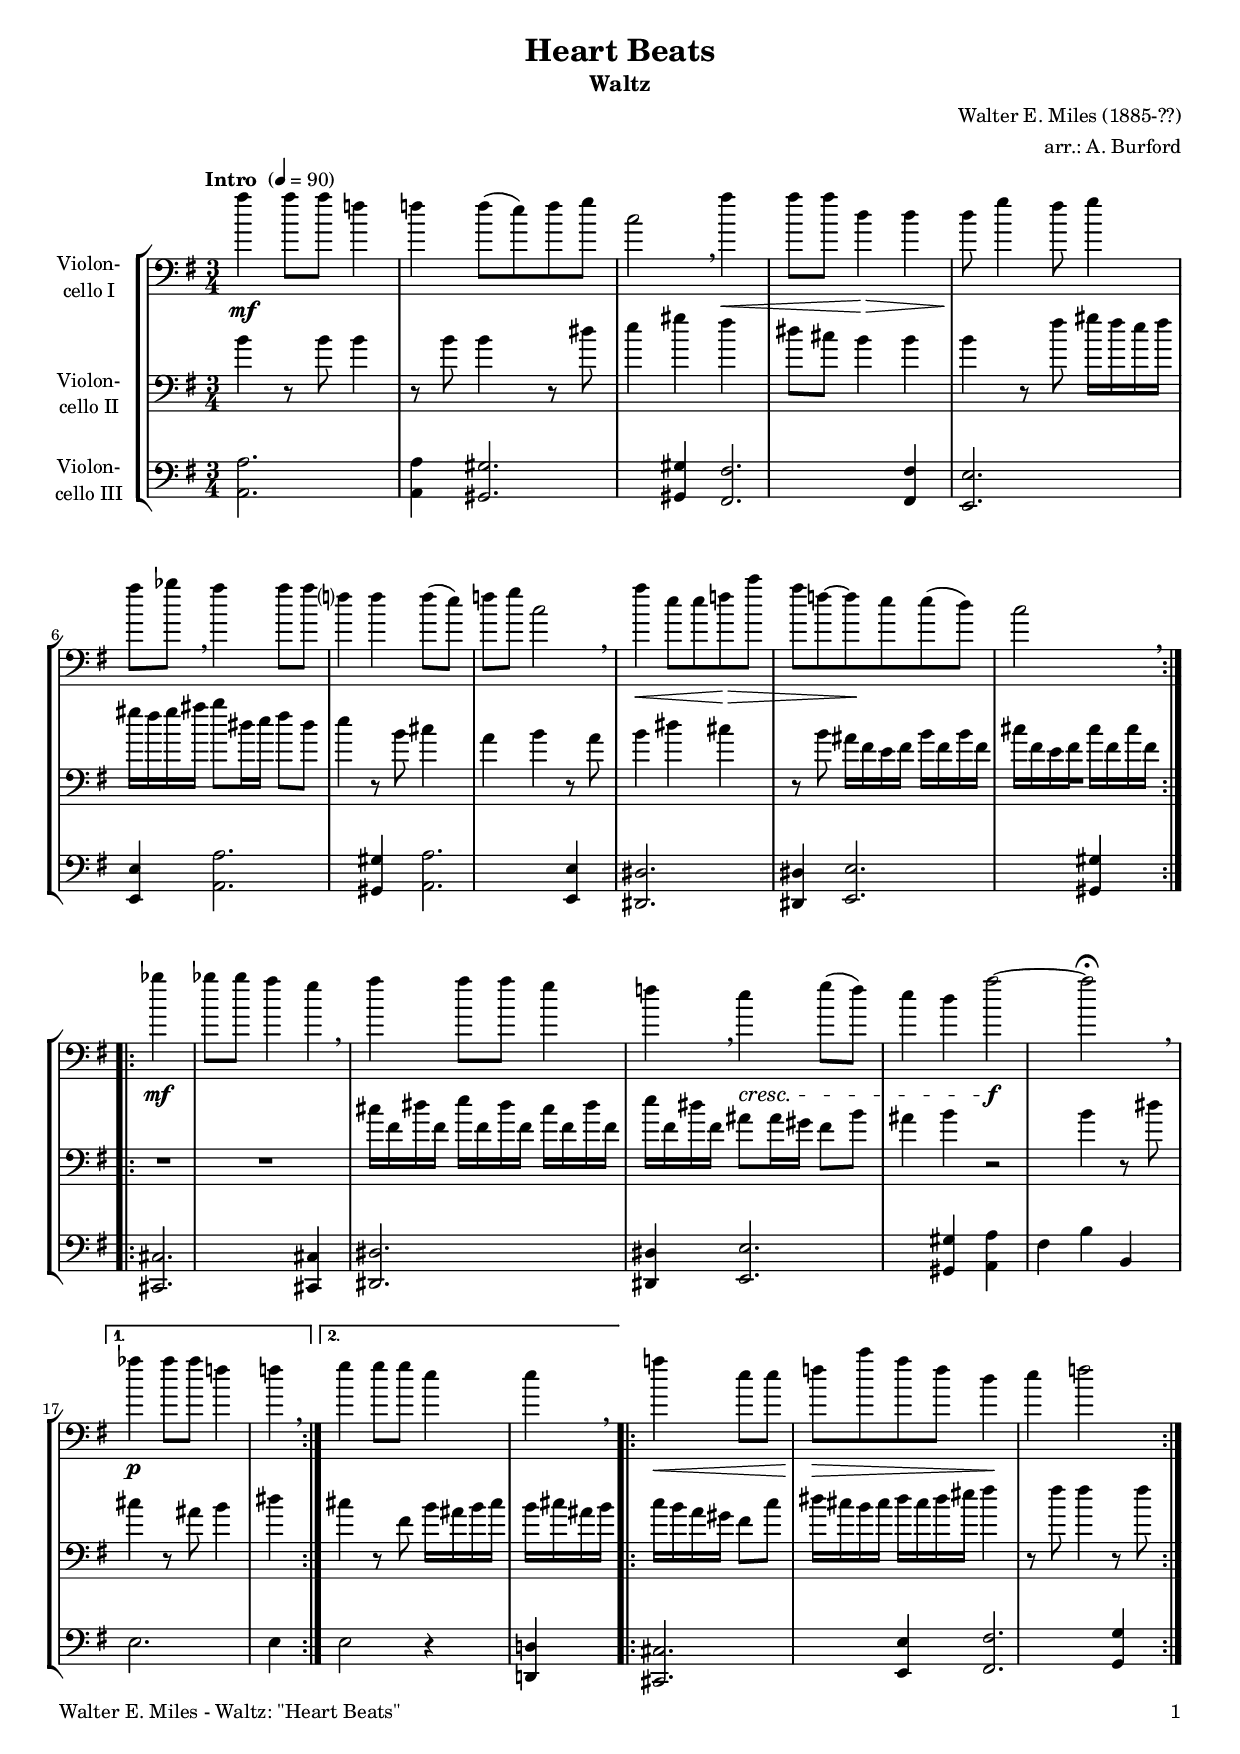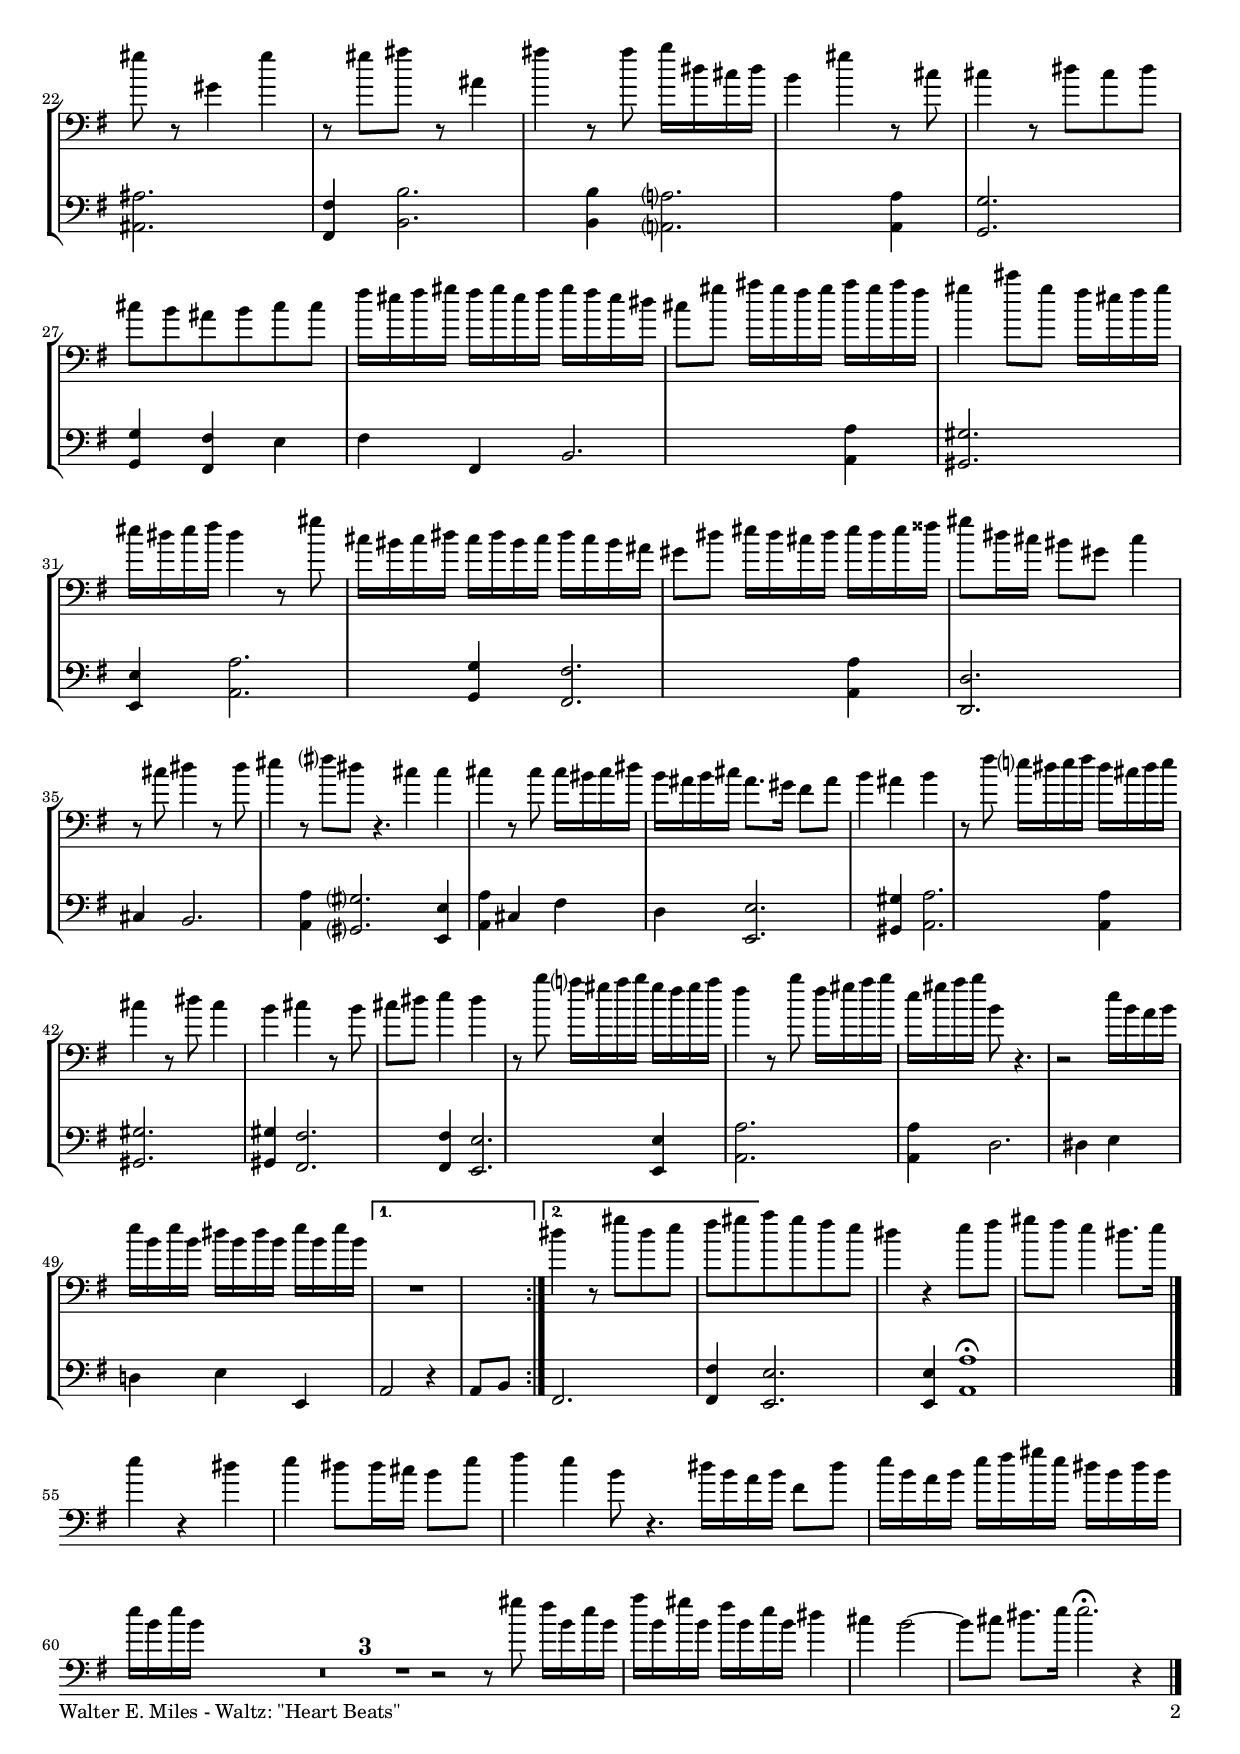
\version "2.24.1"
\include "deutsch.ly"

#(set-global-staff-size 17)

\header {
  title = "Heart Beats"
  subtitle = "Waltz"
  composer = "Walter E. Miles (1885-??)"
  arranger = "arr.: A. Burford"
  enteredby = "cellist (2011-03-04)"
}

voiceconsts = {
 \key f \major
 \time 3/4
 \clef "bass"
% \numericTimeSignature
 \compressEmptyMeasures
 \tempo "Intro " 4=90
}

accel = \markup \italic \bold "accel."
atp   = \markup \italic \bold "a tempo"
brill = \markup \italic \bold "Brilliant"
final = \markup \italic \bold "Finale"
risol = \markup \italic \bold "Risoluto"
rit   = \markup \italic \bold "rit."
sempl = \markup \italic \bold "Semplice"

mist = "string ensemble 1"
mivl = "violin"
miba = "cello"
mipz = "pizzicato strings"

\include "v1.ily"
\include "v2.ily"
\include "v3.ily"

music = \new StaffGroup <<
      \new Staff {
	\set Staff.midiInstrument = \miba
	\set Staff.instrumentName = \markup \center-column { "Violon-" "cello I" }
	\transpose f g { \va }
      }

      \new Staff {
	\set Staff.midiInstrument = \miba
	\set Staff.instrumentName = \markup \center-column { "Violon-" "cello II" }
	\transpose f g { \vb }
      }

      \new Staff {
	\set Staff.midiInstrument = \miba
	\set Staff.instrumentName = \markup \center-column { "Violon-" "cello III" }
	\transpose f g { \vc }
      }
>>

\book {
   \paper {
    print-page-number = ##t
    print-first-page-number = ##t
    ragged-last-bottom = ##f
    oddHeaderMarkup = \markup \null
    evenHeaderMarkup = \markup \null
    oddFooterMarkup = \markup {
      \fill-line {
        \if \should-print-page-number
        "Walter E. Miles - Waltz: \"Heart Beats\"" \fromproperty #'page:page-number-string
      }
    }
    evenFooterMarkup = \oddFooterMarkup
  } \score {
    \music
    \layout {}
  }

  \score {
    \unfoldRepeats \music

    \midi {
      \context {
        \Score
      }
    }
  }
}